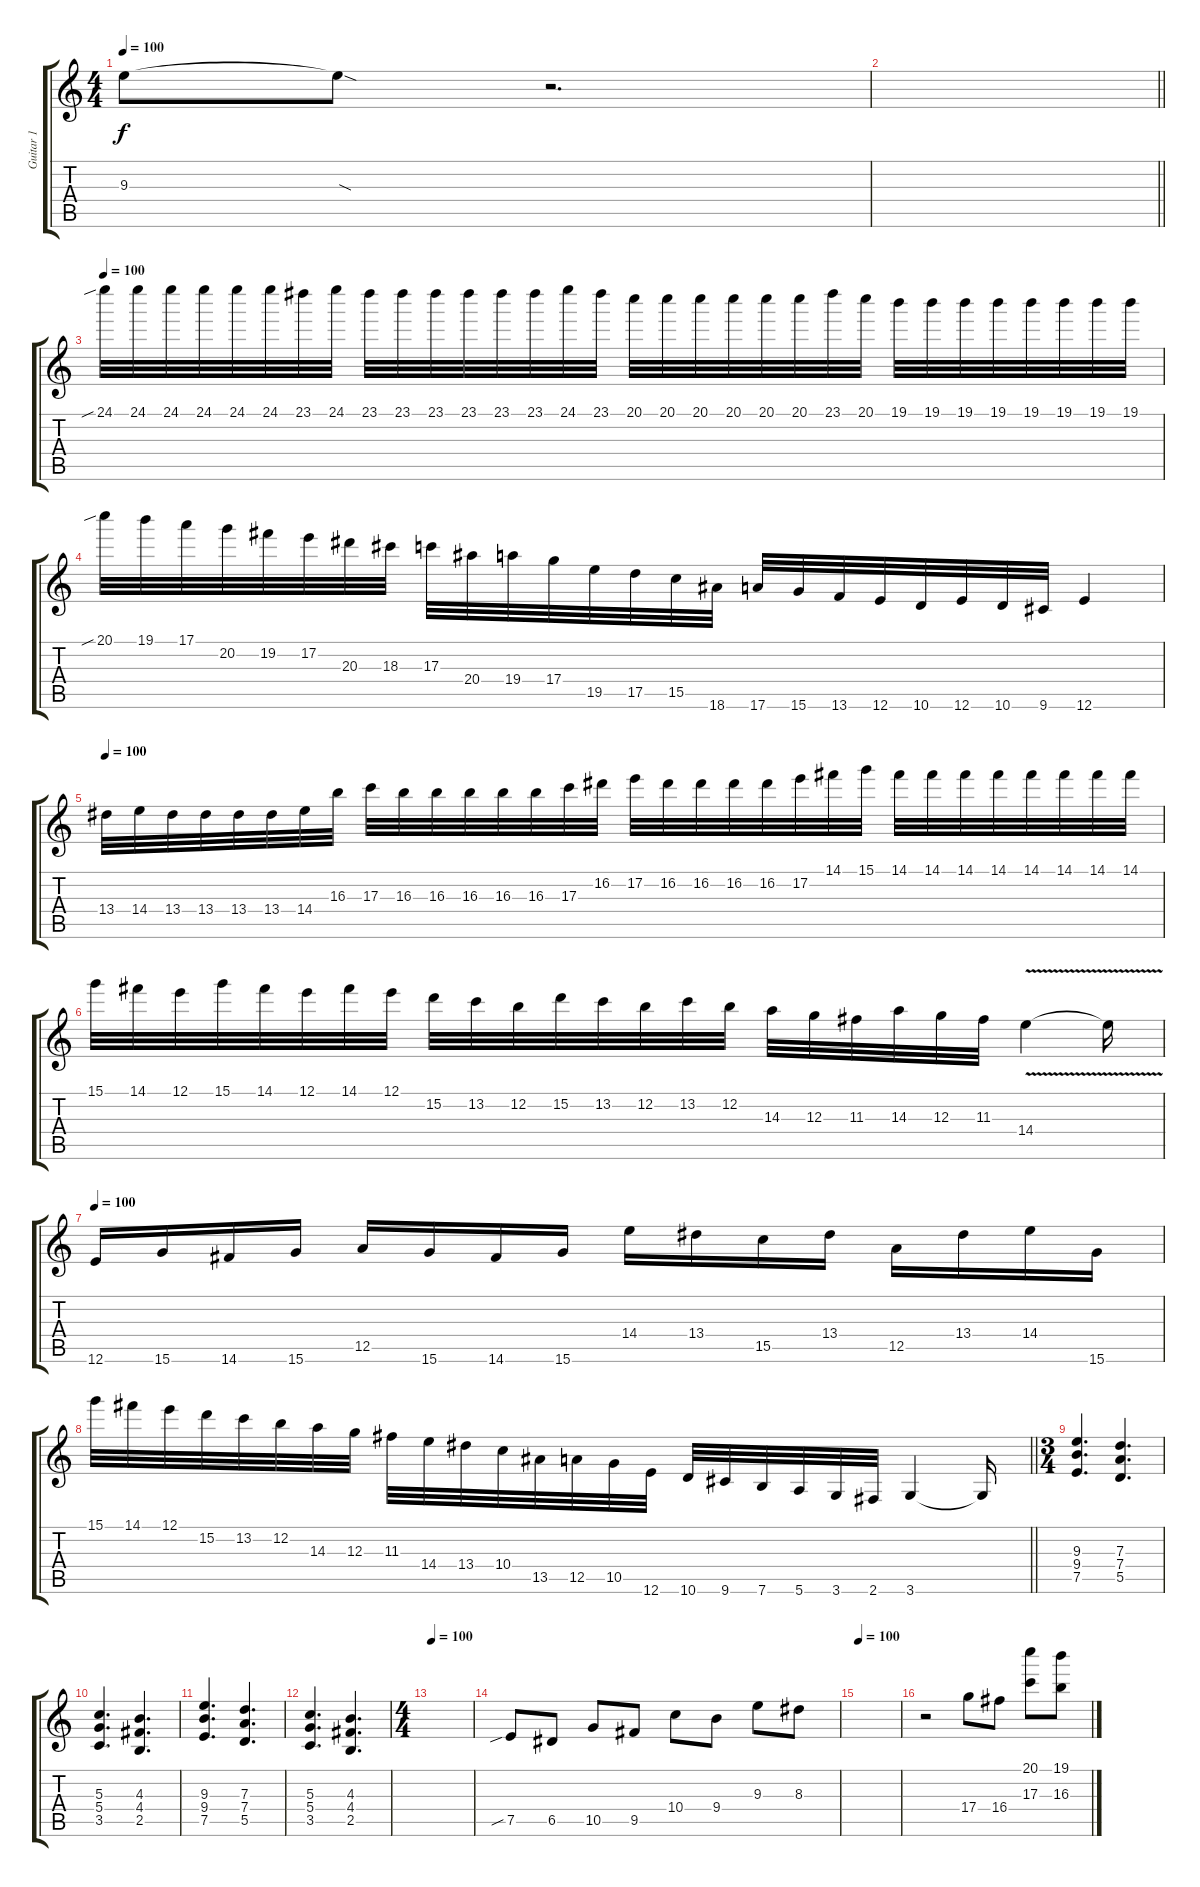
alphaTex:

\track ("Guitar 1" "Guitar 1") {instrument distortionguitar}
\staff {score tabs}
\tuning (E4 B3 G3 D3 A2 E2) {hide}
\ts (4 4)
\tempo 100
\clef g2
\ks c
9.3.8{dy f} 9.3{sod t}.8 r.2{d} |
\barLineRight lightlight
|
\tempo 100
24.1{sib}.32 24.1.32 24.1.32 24.1.32 24.1.32 24.1.32 23.1.32 24.1.32 23.1.32 23.1.32 23.1.32 23.1.32 23.1.32 23.1.32 24.1.32 23.1.32 20.1.32 20.1.32 20.1.32 20.1.32 20.1.32 20.1.32 23.1.32 20.1.32 19.1.32 19.1.32 19.1.32 19.1.32 19.1.32 19.1.32 19.1.32 19.1.32 |
20.1{sib}.32 19.1.32 17.1.32 20.2.32 19.2.32 17.2.32 20.3.32 18.3.32 17.3.32 20.4.32 19.4.32 17.4.32 19.5.32 17.5.32 15.5.32 18.6.32 17.6.32 15.6.32 13.6.32 12.6.32 10.6.32 12.6.32 10.6.32 9.6.32 12.6.4 |
\tempo 100
13.4.32 14.4.32 13.4.32 13.4.32 13.4.32 13.4.32 14.4.32 16.3.32 17.3.32 16.3.32 16.3.32 16.3.32 16.3.32 16.3.32 17.3.32 16.2.32 17.2.32 16.2.32 16.2.32 16.2.32 16.2.32 17.2.32 14.1.32 15.1.32 14.1.32 14.1.32 14.1.32 14.1.32 14.1.32 14.1.32 14.1.32 14.1.32 |
15.1.32 14.1.32 12.1.32 15.1.32 14.1.32 12.1.32 14.1.32 12.1.32 15.2.32 13.2.32 12.2.32 15.2.32 13.2.32 12.2.32 13.2.32 12.2.32 14.3.32 12.3.32 11.3.32 14.3.32 12.3.32 11.3.32 14.4{v}.4 14.4{t}.16 |
\tempo 100
12.6.16 15.6.16 14.6.16 15.6.16 12.5.16 15.6.16 14.6.16 15.6.16 14.4.16 13.4.16 15.5.16 13.4.16 12.5.16 13.4.16 14.4.16 15.6.16 |
\barLineRight lightlight
15.1.32 14.1.32 12.1.32 15.2.32 13.2.32 12.2.32 14.3.32 12.3.32 11.3.32 14.4.32 13.4.32 10.4.32 13.5.32 12.5.32 10.5.32 12.6.32 10.6.32 9.6.32 7.6.32 5.6.32 3.6.32 2.6.32 3.6.4 3.6{t}.16 |
\ts (3 4)
(9.3 9.4 7.5).4{d} (7.3 7.4 5.5).4{d} |
(5.3 5.4 3.5).4{d} (4.3 4.4 2.5).4{d} |
(9.3 9.4 7.5).4{d} (7.3 7.4 5.5).4{d} |
(5.3 5.4 3.5).4{d} (4.3 4.4 2.5).4{d} |
\ts (4 4)
\tempo 100
|
7.5{sib}.8 6.5.8 10.5.8 9.5.8 10.4.8 9.4.8 9.3.8 8.3.8 |
\tempo 100
|
r.2 17.4.8 16.4.8 (20.1 17.3).8 (19.1 16.3).8
